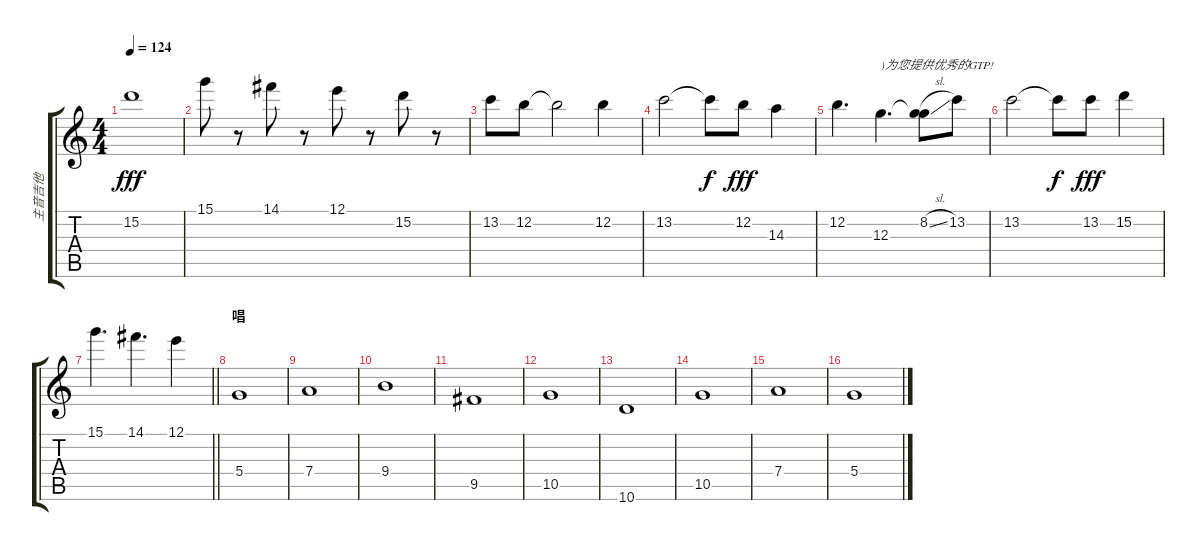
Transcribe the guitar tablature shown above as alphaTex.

\track ("主音吉他" "主音吉他") {instrument acousticguitarsteel}
\staff {score tabs}
\tuning (E4 B3 G3 D3 A2 E2) {hide}
\ts (4 4)
\tempo 124
\clef g2
\ks c
15.2.1{dy fff} |
15.1.8 r.8 14.1.8 r.8 12.1.8 r.8 15.2.8 r.8 |
13.2.8 12.2.8 12.2{t}.2 12.2.4 |
13.2.2 13.2{t}.8{dy f} 12.2.8{dy fff} 14.3.4 |
12.2.4{d} 12.3.4{d txt ")为您提供优秀的GTP!"} (8.2{sl} 12.3{t}).8 13.2.8 |
13.2.2 13.2{t}.8{dy f} 13.2.8{dy fff} 15.2.4 |
\barLineRight lightlight
15.1.4{d} 14.1.4{d} 12.1.4 |
\section ("" "唱")
5.4.1{volume 9 instrument overdrivenguitar} |
7.4.1 |
9.4.1 |
9.5.1 |
10.5.1 |
10.6.1 |
10.5.1 |
7.4.1 |
5.4.1
